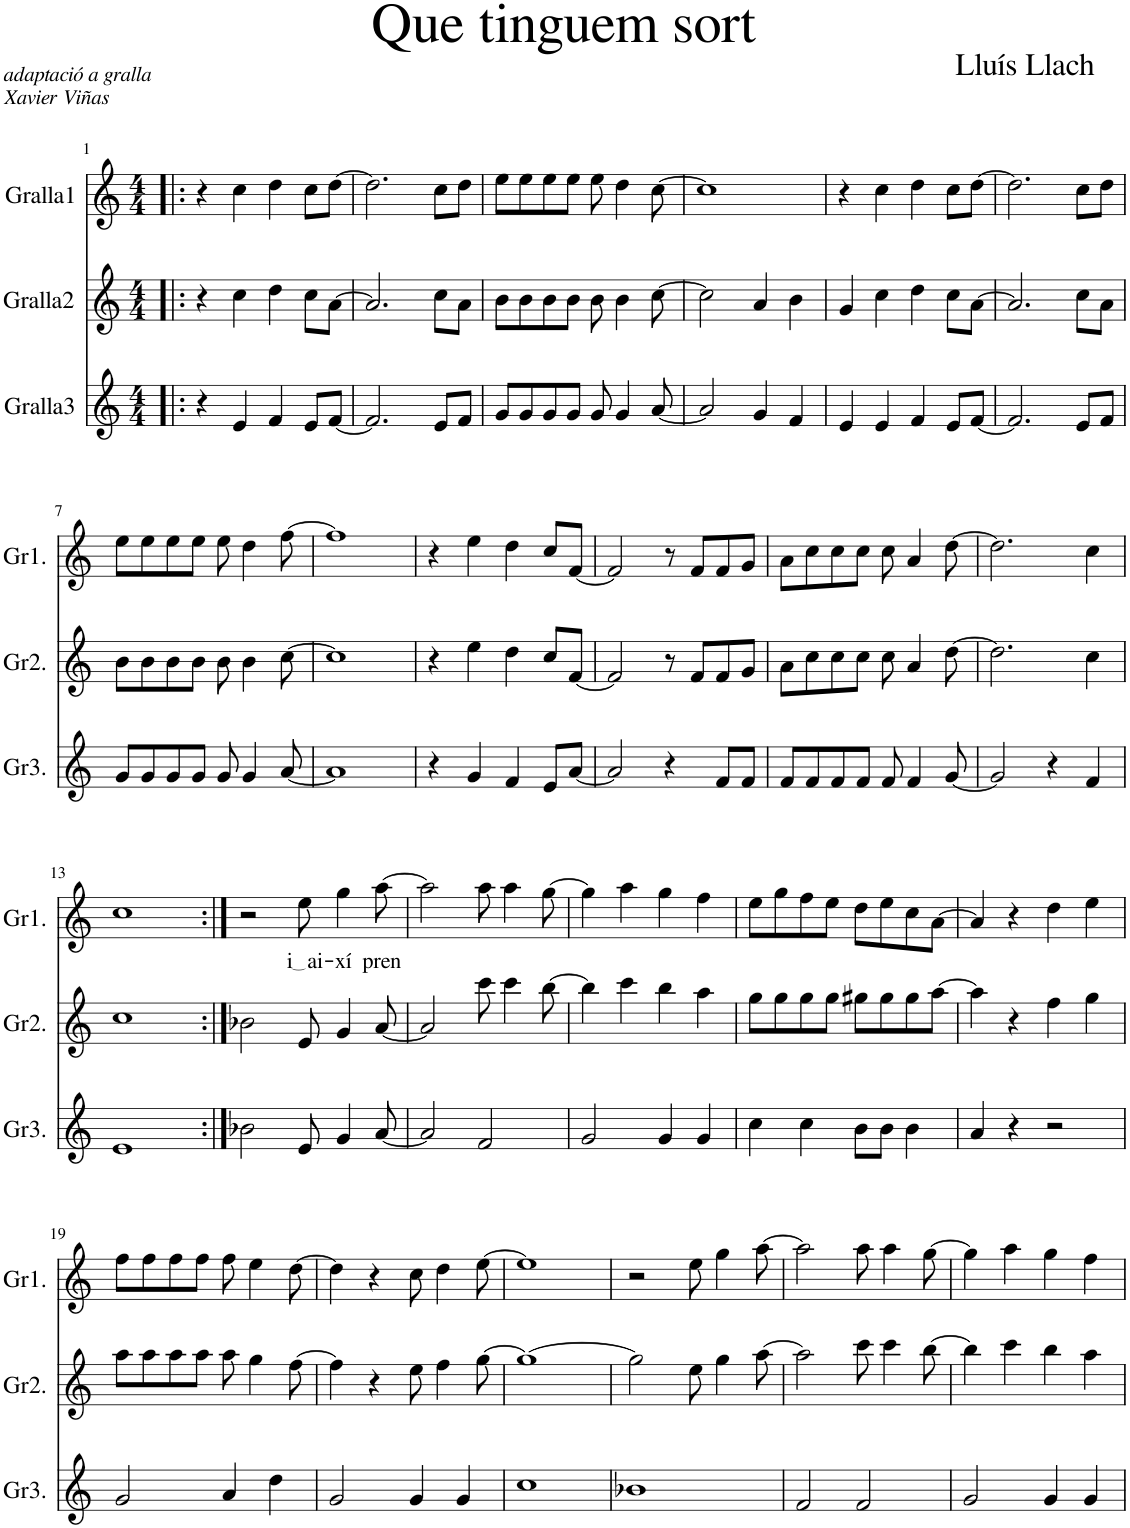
**kern	**kern	**kern	**text
*part3	*part2	*part1	*part1
*staff3	*staff2	*staff1	*staff1
*I"Gralla3	*I"Gralla2	*I"Gralla1	*
*I'Gr3.	*I'Gr2.	*I'Gr1.	*
*clefG2	*clefG2	*clefG2	*
*k[]	*k[]	*k[]	*
*M4/4	*M4/4	*M4/4	*
=1!|:	=1!|:	=1!|:	=1!|:
4r	4r	4r	.
4e/	4cc\	4cc\	.
4f/	4dd\	4dd\	.
8e/L	8cc\L	8cc\L	.
[8f/J	[8a\J	[8dd\J	.
=2	=2	=2	=2
2.f/]	2.a/]	2.dd\]	.
8e/L	8cc\L	8cc\L	.
8f/J	8a\J	8dd\J	.
=3	=3	=3	=3
8g/L	8b\L	8ee\L	.
8g/	8b\	8ee\	.
8g/	8b\	8ee\	.
8g/J	8b\J	8ee\J	.
8g/	8b\	8ee\	.
4g/	4b\	4dd\	.
[8a/	[8cc\	[8cc\	.
=4	=4	=4	=4
2a/]	2cc\]	1cc]	.
4g/	4a/	.	.
4f/	4b\	.	.
=5	=5	=5	=5
4e/	4g/	4r	.
4e/	4cc\	4cc\	.
4f/	4dd\	4dd\	.
8e/L	8cc\L	8cc\L	.
[8f/J	[8a\J	[8dd\J	.
=6	=6	=6	=6
2.f/]	2.a/]	2.dd\]	.
8e/L	8cc\L	8cc\L	.
8f/J	8a\J	8dd\J	.
!!LO:LB:g=z
=7	=7	=7	=7
8g/L	8b\L	8ee\L	.
8g/	8b\	8ee\	.
8g/	8b\	8ee\	.
8g/J	8b\J	8ee\J	.
8g/	8b\	8ee\	.
4g/	4b\	4dd\	.
[8a/	[8cc\	[8ff\	.
=8	=8	=8	=8
1a]	1cc]	1ff]	.
=9	=9	=9	=9
4r	4r	4r	.
4g/	4ee\	4ee\	.
4f/	4dd\	4dd\	.
8e/L	8cc/L	8cc/L	.
[8a/J	[8f/J	[8f/J	.
=10	=10	=10	=10
2a/]	2f/]	2f/]	.
4r	8r	8r	.
.	8f/L	8f/L	.
8f/L	8f/	8f/	.
8f/J	8g/J	8g/J	.
=11	=11	=11	=11
8f/L	8a\L	8a\L	.
8f/	8cc\	8cc\	.
8f/	8cc\	8cc\	.
8f/J	8cc\J	8cc\J	.
8f/	8cc\	8cc\	.
4f/	4a/	4a/	.
[8g/	[8dd\	[8dd\	.
=12	=12	=12	=12
2g/]	2.dd\]	2.dd\]	.
4r	.	.	.
4f/	4cc\	4cc\	.
!!LO:LB:g=z
=13	=13	=13	=13
1e	1cc	1cc	.
=14:|!	=14:|!	=14:|!	=14:|!
2b-X\	2b-X\	2r	.
!	!	!	!LO:LY:b
8e/	8e/	8ee\	i ai
!	!	!	!LO:LY:b
4g/	4g/	4gg\	-xí
!	!	!	!LO:LY:b
[8a/	[8a/	[8aa\	pren
=15	=15	=15	=15
2a/]	2a/]	2aa\]	.
2f/	8ccc\	8aa\	.
.	4ccc\	4aa\	.
.	[8bb\	[8gg\	.
=16	=16	=16	=16
2g/	4bb\]	4gg\]	.
.	4ccc\	4aa\	.
4g/	4bb\	4gg\	.
4g/	4aa\	4ff\	.
=17	=17	=17	=17
4cc\	8gg\L	8ee\L	.
.	8gg\	8gg\	.
4cc\	8gg\	8ff\	.
.	8gg\J	8ee\J	.
8b\L	8gg#X\L	8dd\L	.
8b\J	8gg#\	8ee\	.
4b\	8gg#\	8cc\	.
.	[8aa\J	[8a\J	.
=18	=18	=18	=18
4a/	4aa\]	4a/]	.
4r	4r	4r	.
2r	4ff\	4dd\	.
.	4gg\	4ee\	.
!!LO:LB:g=z
=19	=19	=19	=19
2g/	8aa\L	8ff\L	.
.	8aa\	8ff\	.
.	8aa\	8ff\	.
.	8aa\J	8ff\J	.
4a/	8aa\	8ff\	.
.	4gg\	4ee\	.
4dd\	.	.	.
.	[8ff\	[8dd\	.
=20	=20	=20	=20
2g/	4ff\]	4dd\]	.
.	4r	4r	.
4g/	8ee\	8cc\	.
.	4ff\	4dd\	.
4g/	.	.	.
.	[8gg\	[8ee\	.
=21	=21	=21	=21
1cc	1gg_	1ee]	.
=22	=22	=22	=22
1b-X	2gg\]	2r	.
.	8ee\	8ee\	.
.	4gg\	4gg\	.
.	[8aa\	[8aa\	.
=23	=23	=23	=23
2f/	2aa\]	2aa\]	.
2f/	8ccc\	8aa\	.
.	4ccc\	4aa\	.
.	[8bb\	[8gg\	.
=24	=24	=24	=24
2g/	4bb\]	4gg\]	.
.	4ccc\	4aa\	.
4g/	4bb\	4gg\	.
4g/	4aa\	4ff\	.
=	=	=	=
*-	*-	*-	*-
